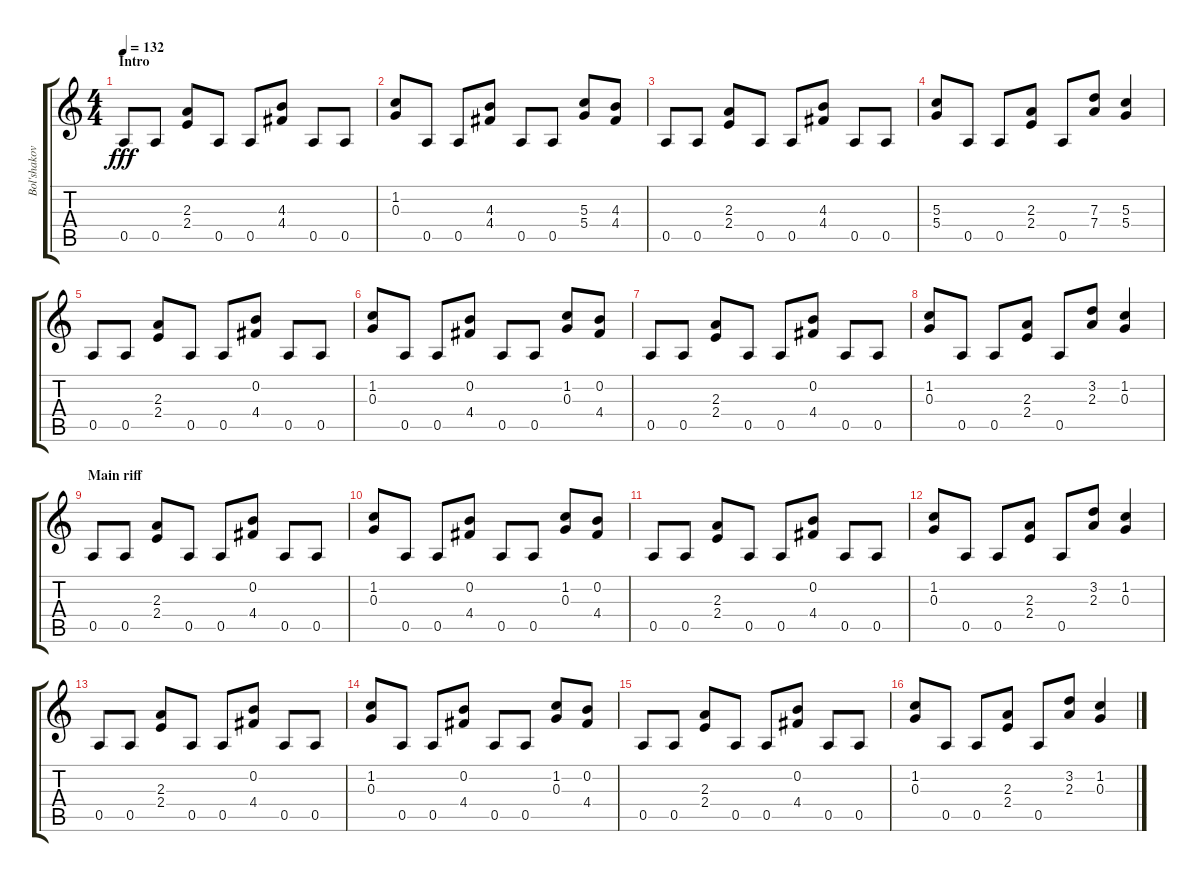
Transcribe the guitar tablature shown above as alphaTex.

\track ("Bol'shakov" "Bol'shakov") {instrument distortionguitar}
\staff {score tabs}
\tuning (E4 B3 G3 D3 A2 E2) {hide}
\ts (4 4)
\section ("" "Intro")
\tempo 132
\clef g2
\ks c
0.5.8{dy fff volume 14 instrument distortionguitar} 0.5.8 (2.3 2.4).8 0.5.8 0.5.8 (4.3 4.4).8 0.5.8 0.5.8 |
(1.2 0.3).8 0.5.8 0.5.8 (4.3 4.4).8 0.5.8 0.5.8 (5.3 5.4).8 (4.3 4.4).8 |
0.5.8 0.5.8 (2.3 2.4).8 0.5.8 0.5.8 (4.3 4.4).8 0.5.8 0.5.8 |
(5.3 5.4).8 0.5.8 0.5.8 (2.3 2.4).8 0.5.8 (7.3 7.4).8 (5.3 5.4).4 |
0.5.8{balance 12} 0.5.8 (2.3 2.4).8 0.5.8 0.5.8 (0.2 4.4).8 0.5.8 0.5.8 |
(1.2 0.3).8 0.5.8 0.5.8 (0.2 4.4).8 0.5.8 0.5.8 (1.2 0.3).8 (0.2 4.4).8 |
0.5.8 0.5.8 (2.3 2.4).8 0.5.8 0.5.8 (0.2 4.4).8 0.5.8 0.5.8 |
(1.2 0.3).8 0.5.8 0.5.8 (2.3 2.4).8 0.5.8 (3.2 2.3).8 (1.2 0.3).4 |
\section ("" "Main riff")
0.5.8 0.5.8 (2.3 2.4).8 0.5.8 0.5.8 (0.2 4.4).8 0.5.8 0.5.8 |
(1.2 0.3).8 0.5.8 0.5.8 (0.2 4.4).8 0.5.8 0.5.8 (1.2 0.3).8 (0.2 4.4).8 |
0.5.8 0.5.8 (2.3 2.4).8 0.5.8 0.5.8 (0.2 4.4).8 0.5.8 0.5.8 |
(1.2 0.3).8 0.5.8 0.5.8 (2.3 2.4).8 0.5.8 (3.2 2.3).8 (1.2 0.3).4 |
0.5.8 0.5.8 (2.3 2.4).8 0.5.8 0.5.8 (0.2 4.4).8 0.5.8 0.5.8 |
(1.2 0.3).8 0.5.8 0.5.8 (0.2 4.4).8 0.5.8 0.5.8 (1.2 0.3).8 (0.2 4.4).8 |
0.5.8 0.5.8 (2.3 2.4).8 0.5.8 0.5.8 (0.2 4.4).8 0.5.8 0.5.8 |
(1.2 0.3).8 0.5.8 0.5.8 (2.3 2.4).8 0.5.8 (3.2 2.3).8 (1.2 0.3).4
